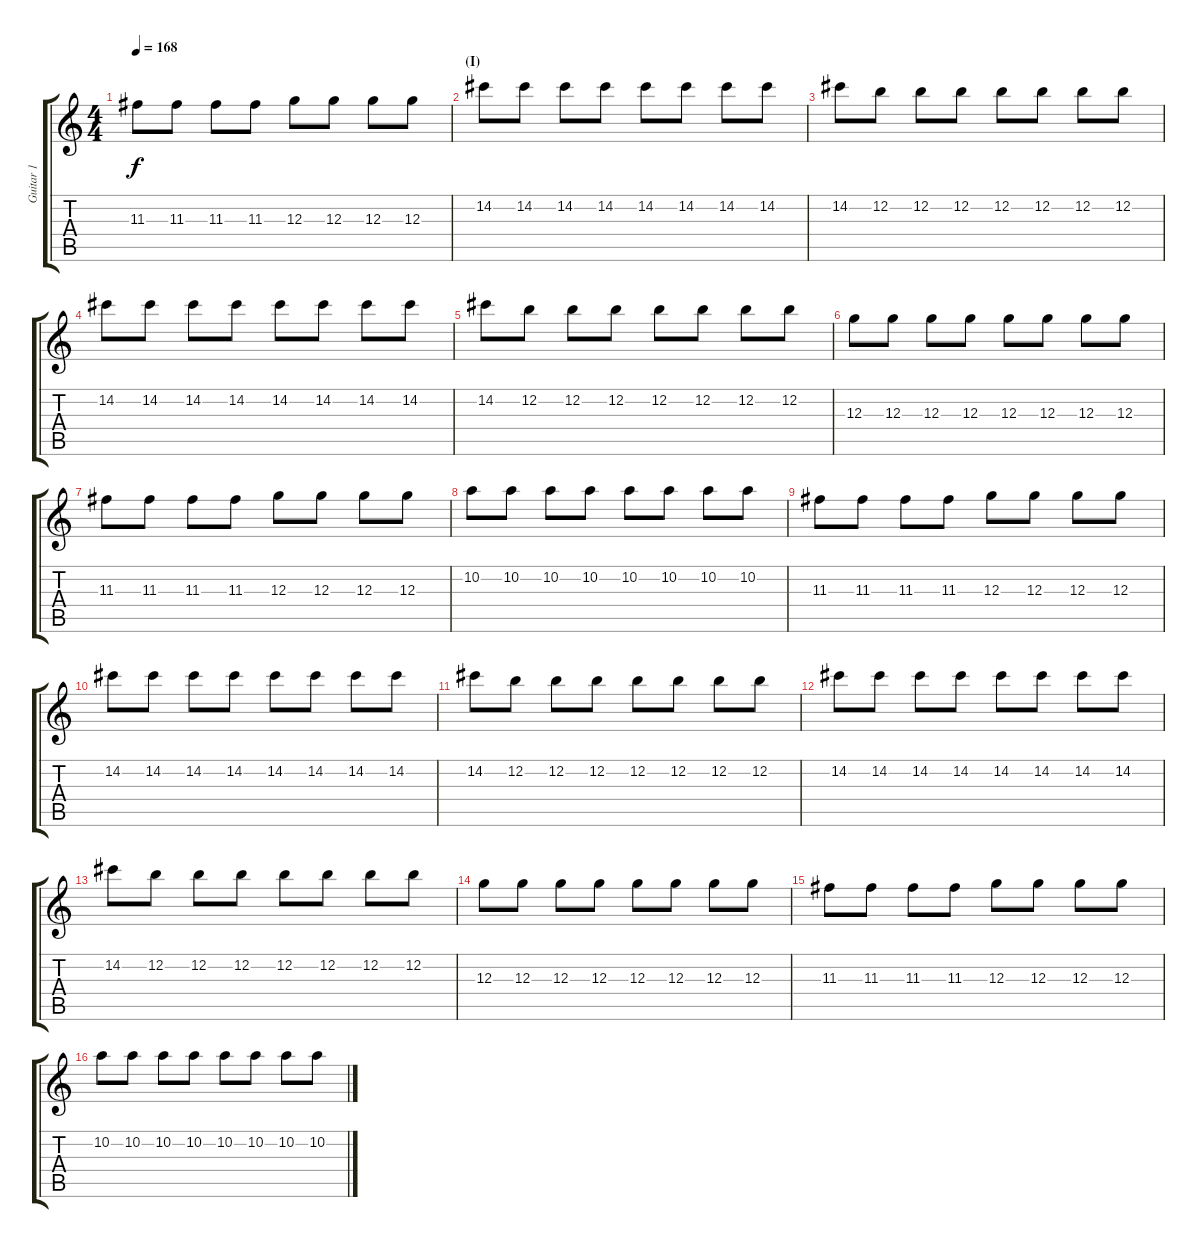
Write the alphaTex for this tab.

\track ("Guitar 1" "Guitar 1") {instrument electricguitarjazz}
\staff {score tabs}
\tuning (E4 B3 G3 D3 A2 E2) {hide}
\ts (4 4)
\tempo 168
\clef g2
\ks c
11.3.8{dy f} 11.3.8 11.3.8 11.3.8 12.3.8 12.3.8 12.3.8 12.3.8 |
\section ("" "(I)")
14.2.8{instrument overdrivenguitar} 14.2.8 14.2.8 14.2.8 14.2.8 14.2.8 14.2.8 14.2.8 |
14.2.8 12.2.8 12.2.8 12.2.8 12.2.8 12.2.8 12.2.8 12.2.8 |
14.2.8 14.2.8 14.2.8 14.2.8 14.2.8 14.2.8 14.2.8 14.2.8 |
14.2.8 12.2.8 12.2.8 12.2.8 12.2.8 12.2.8 12.2.8 12.2.8 |
12.3.8 12.3.8 12.3.8 12.3.8 12.3.8 12.3.8 12.3.8 12.3.8 |
11.3.8 11.3.8 11.3.8 11.3.8 12.3.8 12.3.8 12.3.8 12.3.8 |
10.2.8 10.2.8 10.2.8 10.2.8 10.2.8 10.2.8 10.2.8 10.2.8 |
11.3.8 11.3.8 11.3.8 11.3.8 12.3.8 12.3.8 12.3.8 12.3.8 |
14.2.8 14.2.8 14.2.8 14.2.8 14.2.8 14.2.8 14.2.8 14.2.8 |
14.2.8 12.2.8 12.2.8 12.2.8 12.2.8 12.2.8 12.2.8 12.2.8 |
14.2.8 14.2.8 14.2.8 14.2.8 14.2.8 14.2.8 14.2.8 14.2.8 |
14.2.8 12.2.8 12.2.8 12.2.8 12.2.8 12.2.8 12.2.8 12.2.8 |
12.3.8 12.3.8 12.3.8 12.3.8 12.3.8 12.3.8 12.3.8 12.3.8 |
11.3.8 11.3.8 11.3.8 11.3.8 12.3.8 12.3.8 12.3.8 12.3.8 |
10.2.8 10.2.8 10.2.8 10.2.8 10.2.8 10.2.8 10.2.8 10.2.8
